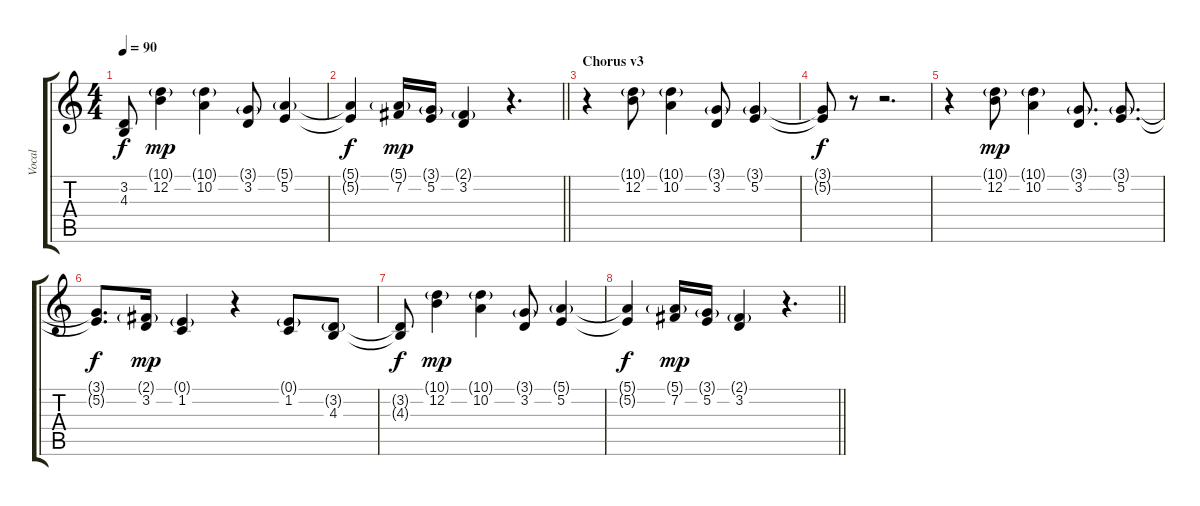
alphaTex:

\track ("Vocal" "Vocal") {instrument acousticgrandpiano}
\staff {score tabs}
\tuning (E4 B3 G3 D3 A2 E2) {hide}
\ts (4 4)
\tempo 90
\clef g2
\ks c
(3.2{t} 4.3{t}).8{dy f} (10.1{g} 12.2).4{dy mp} (10.1{g} 10.2).4 (3.1{g} 3.2).8 (5.1{g} 5.2).4 |
\barLineRight lightlight
(5.1{t} 5.2{t}).4{dy f} (5.1{g} 7.2).16{dy mp} (3.1{g} 5.2).16 (2.1{g} 3.2).4 r.4{d} |
\section ("" "Chorus v3")
r.4 (10.1{g} 12.2).8 (10.1{g} 10.2).4 (3.1{g} 3.2).8 (3.1{g} 5.2).4 |
(3.1{t} 5.2{t}).8{dy f} r.8 r.2{d} |
r.4 (10.1{g} 12.2).8{dy mp} (10.1{g} 10.2).4 (3.1{g} 3.2).8{d} (3.1{g} 5.2).8{d} |
(3.1{t} 5.2{t}).8{d dy f} (2.1{g} 3.2).16{dy mp} (0.1{g} 1.2).4 r.4 (0.1{g} 1.2).8 (3.2{g} 4.3).8 |
(3.2{t} 4.3{t}).8{dy f} (10.1{g} 12.2).4{dy mp} (10.1{g} 10.2).4 (3.1{g} 3.2).8 (5.1{g} 5.2).4 |
\barLineRight lightlight
(5.1{t} 5.2{t}).4{dy f} (5.1{g} 7.2).16{dy mp} (3.1{g} 5.2).16 (2.1{g} 3.2).4 r.4{d}
